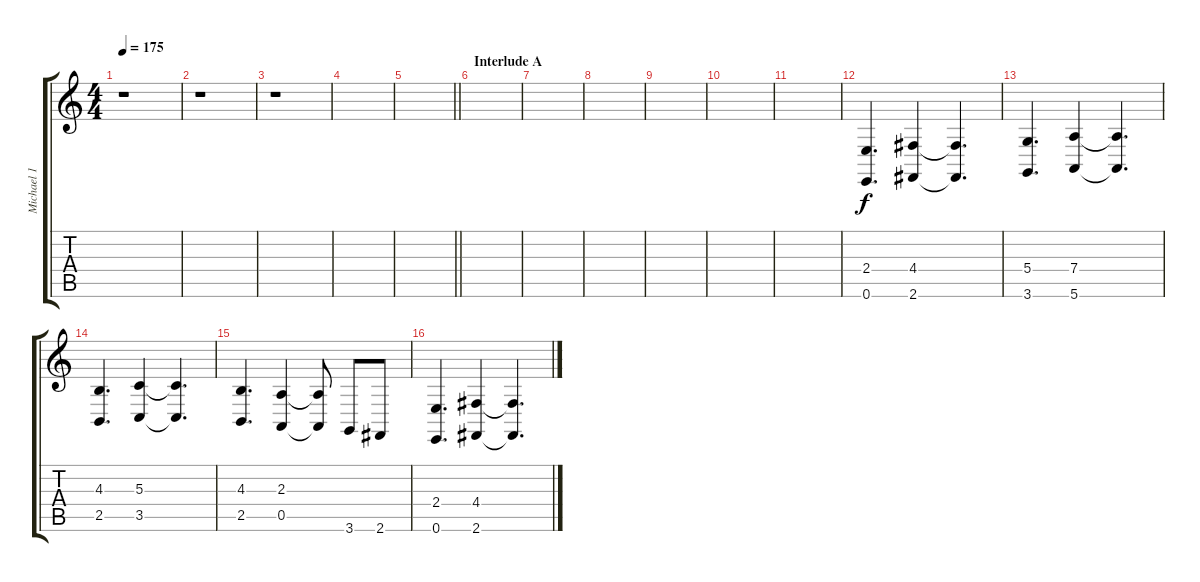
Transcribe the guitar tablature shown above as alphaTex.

\track ("Michael 1" "Michael 1") {instrument stringensemble1}
\staff {score tabs}
\tuning (E4 B3 G3 D3 A2 E2) {hide}
\ts (4 4)
\tempo 175
\clef g2
\ks c
r.1{dy f} |
r.1 |
r.1 |
|
\barLineRight lightlight
|
\section ("" "Interlude A")
|
|
|
|
|
|
(2.4 0.6).4{d volume 7} (4.4 2.6).4 (4.4{t} 2.6{t}).4{d} |
(5.4 3.6).4{d} (7.4 5.6).4 (7.4{t} 5.6{t}).4{d} |
(4.3 2.5).4{d} (5.3 3.5).4 (5.3{t} 3.5{t}).4{d} |
(4.3 2.5).4{d} (2.3 0.5).4 (2.3{t} 0.5{t}).8 3.6.8 2.6.8 |
(2.4 0.6).4{d} (4.4 2.6).4 (4.4{t} 2.6{t}).4{d}
